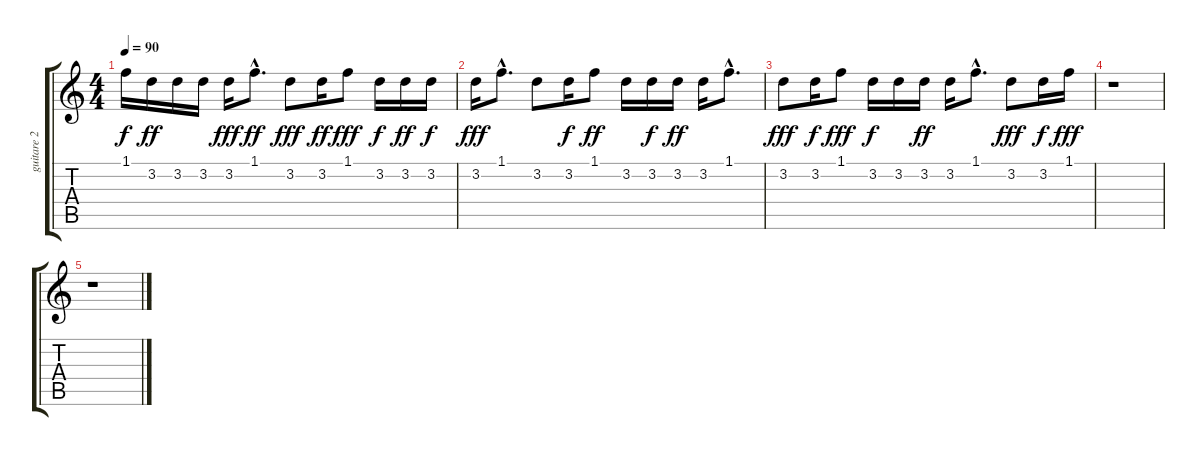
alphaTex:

\track ("guitare 2" "guitare 2") {instrument electricguitarclean}
\staff {score tabs}
\tuning (E4 B3 G3 D3 A2 E2) {hide}
\ts (4 4)
\tempo 90
\clef g2
\ks c
1.1{t}.16{dy f} 3.2.16{dy ff} 3.2.16 3.2.16 3.2.16{dy fff} 1.1{hac}.8{d dy ff} 3.2.8{dy fff} 3.2.16{dy ff} 1.1.8{dy fff} 3.2.16{dy f} 3.2.16{dy ff} 3.2.16{dy f} |
3.2.16{dy fff} 1.1{hac}.8{d} 3.2.8 3.2.16{dy f} 1.1.8{dy ff} 3.2.16 3.2.16{dy f} 3.2.16{dy ff} 3.2.16 1.1{hac}.8{d} |
3.2.8{dy fff} 3.2.16{dy f} 1.1.8{dy fff} 3.2.16{dy f} 3.2.16 3.2.16{dy ff} 3.2.16 1.1{hac}.8{d} 3.2.8{dy fff} 3.2.16{dy f} 1.1.16{dy fff} |
r.1 |
r.1
